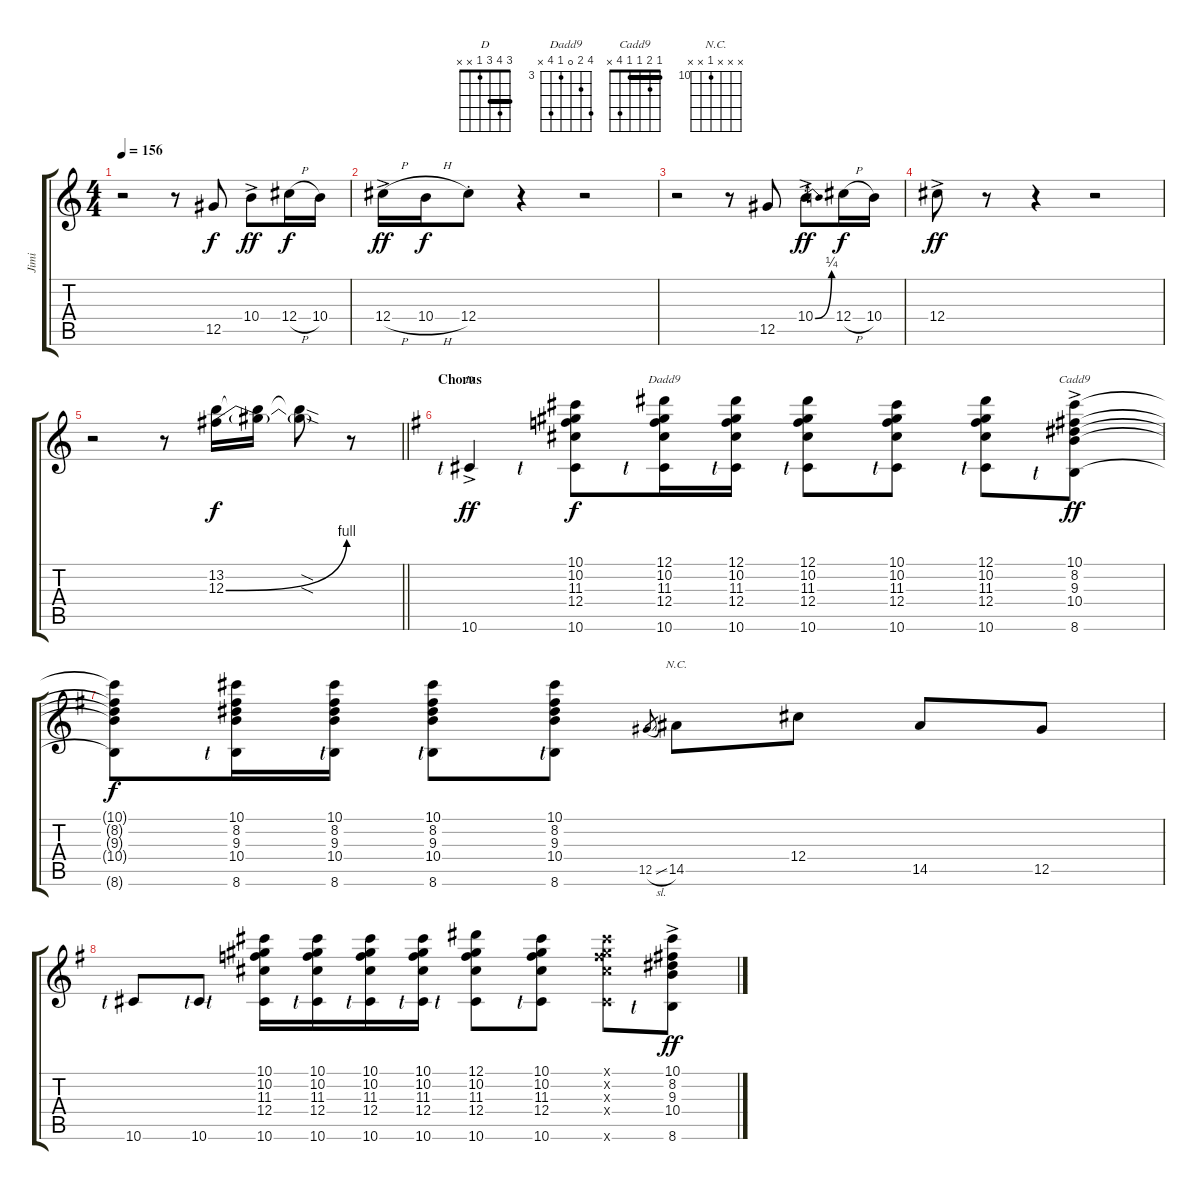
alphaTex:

\track ("Jimi" "Jimi") {instrument overdrivenguitar}
\staff {score tabs}
\tuning (Eb4 Bb3 Gb3 Db3 Ab2 Eb2) {hide}
\chord ("D" 3 4 3 1 x x) {barre 3}
\chord ("Dadd9" 6 4 0 3 6 x) {firstfret 3}
\chord ("Cadd9" 1 2 1 1 4 x) {barre 1}
\chord ("N.C." x x x 10 x x) {firstfret 10}
\ts (4 4)
\tempo 156
\clef g2
\ks c
r.2{dy mp} r.8 12.5.8{dy f} 10.4{ac}.8{dy ff} 12.4{h}.16{dy f} 10.4.16 |
12.4{h ac}.16{dy ff} 10.4{h}.16{dy f} 12.4{st}.8 r.4 r.2 |
r.2 r.8 12.5.8 10.4{be (bend 0 0 60 1) ac st}.8{dy ff} 12.4{h}.16{dy f} 10.4.16 |
12.4{ac}.8{dy ff} r.8 r.4 r.2 |
\barLineRight lightlight
r.2 r.8 (13.2 12.3{be (bend 0 0 60 4)}).16{dy f} (13.2{t} 12.3{t}).16 (13.2{sod t} 12.3{sod t}).8 r.8 |
\section ("" "Chorus")
\ks g
10.6{ac lf 1}.4{ch "D" dy ff} (10.1 10.2 11.3 12.4 10.6{lf 1}).8{dy f} (12.1 10.2 11.3 12.4 10.6{lf 1}).16{ch "Dadd9"} (12.1 10.2 11.3 12.4 10.6{lf 1}).16 (12.1 10.2 11.3 12.4 10.6{lf 1}).8 (10.1 10.2 11.3 12.4 10.6{lf 1}).8 (12.1 10.2 11.3 12.4 10.6{lf 1}).8 (10.1{ac} 8.2{ac} 9.3{ac} 10.4{ac} 8.6{ac lf 1}).8{ch "Cadd9" dy ff} |
(10.1{t} 8.2{t} 9.3{t} 10.4{t} 8.6{t}).8{dy f} (10.1 8.2 9.3 10.4 8.6{lf 1}).16 (10.1 8.2 9.3 10.4 8.6{lf 1}).16 (10.1 8.2 9.3 10.4 8.6{lf 1}).8 (10.1 8.2 9.3 10.4 8.6{lf 1}).8 12.5{sl}.8{gr} 14.5.8{ch "N.C."} 12.4.8 14.5.8 12.5.8 |
10.6{lf 1}.8 10.6{lf 1}.8 (10.1 10.2 11.3 12.4 10.6{lf 1}).16 (10.1 10.2 11.3 12.4 10.6{lf 1}).16 (10.1 10.2 11.3 12.4 10.6{lf 1}).16 (10.1 10.2 11.3 12.4 10.6{lf 1}).16 (12.1 10.2 11.3 12.4 10.6{lf 1}).8 (10.1 10.2 11.3 12.4 10.6{lf 1}).8 (10.1{x} 10.2{x} 11.3{x} 12.4{x} 10.6{x}).8 (10.1{ac} 8.2{ac} 9.3{ac} 10.4{ac} 8.6{ac lf 1}).8{dy ff}
